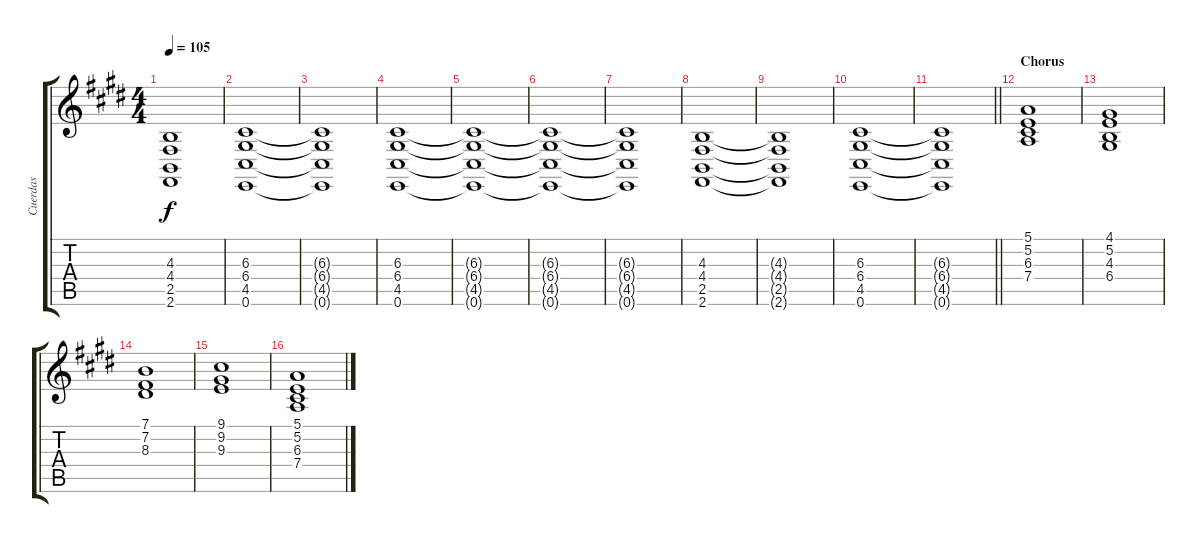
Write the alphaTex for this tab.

\track ("Cuerdas" "Cuerdas") {instrument synthstrings1}
\staff {score tabs}
\tuning (E4 B3 G3 D3 A2 E2) {hide}
\ts (4 4)
\tempo 105
\clef g2
\ks c#minor
(4.3{t} 4.4{t} 2.5{t} 2.6{t}).1{dy f} |
(6.3 6.4 4.5 0.6).1 |
(6.3{t} 6.4{t} 4.5{t} 0.6{t}).1 |
(6.3 6.4 4.5 0.6).1 |
(6.3{t} 6.4{t} 4.5{t} 0.6{t}).1 |
(6.3{t} 6.4{t} 4.5{t} 0.6{t}).1 |
(6.3{t} 6.4{t} 4.5{t} 0.6{t}).1 |
(4.3 4.4 2.5 2.6).1 |
(4.3{t} 4.4{t} 2.5{t} 2.6{t}).1 |
(6.3 6.4 4.5 0.6).1 |
\barLineRight lightlight
(6.3{t} 6.4{t} 4.5{t} 0.6{t}).1 |
\section ("" "Chorus")
(5.1 5.2 6.3 7.4).1 |
(4.1 5.2 4.3 6.4).1 |
(7.1 7.2 8.3).1 |
(9.1 9.2 9.3).1 |
(5.1 5.2 6.3 7.4).1
